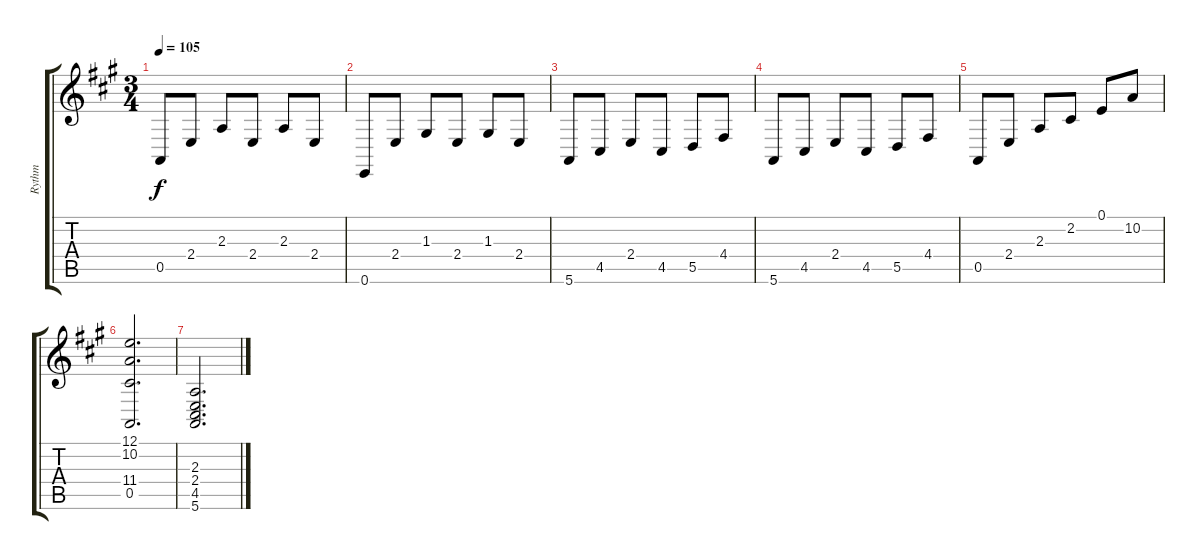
\track ("Rythm" "Rythm") {instrument electricgrandpiano}
\staff {score tabs}
\tuning (E4 B3 G3 D3 A2 E2) {hide}
\ts (3 4)
\tempo 105
\clef g2
\ks a
0.5.8{dy f} 2.4.8 2.3.8 2.4.8 2.3.8 2.4.8 |
0.6.8 2.4.8 1.3.8 2.4.8 1.3.8 2.4.8 |
5.6.8 4.5.8 2.4.8 4.5.8 5.5.8 4.4.8 |
5.6.8 4.5.8 2.4.8 4.5.8 5.5.8 4.4.8 |
0.5.8 2.4.8 2.3.8 2.2.8 0.1.8 10.2.8 |
(12.1 10.2 11.4 0.5).2{d} |
(2.3 2.4 4.5 5.6).2{d}
